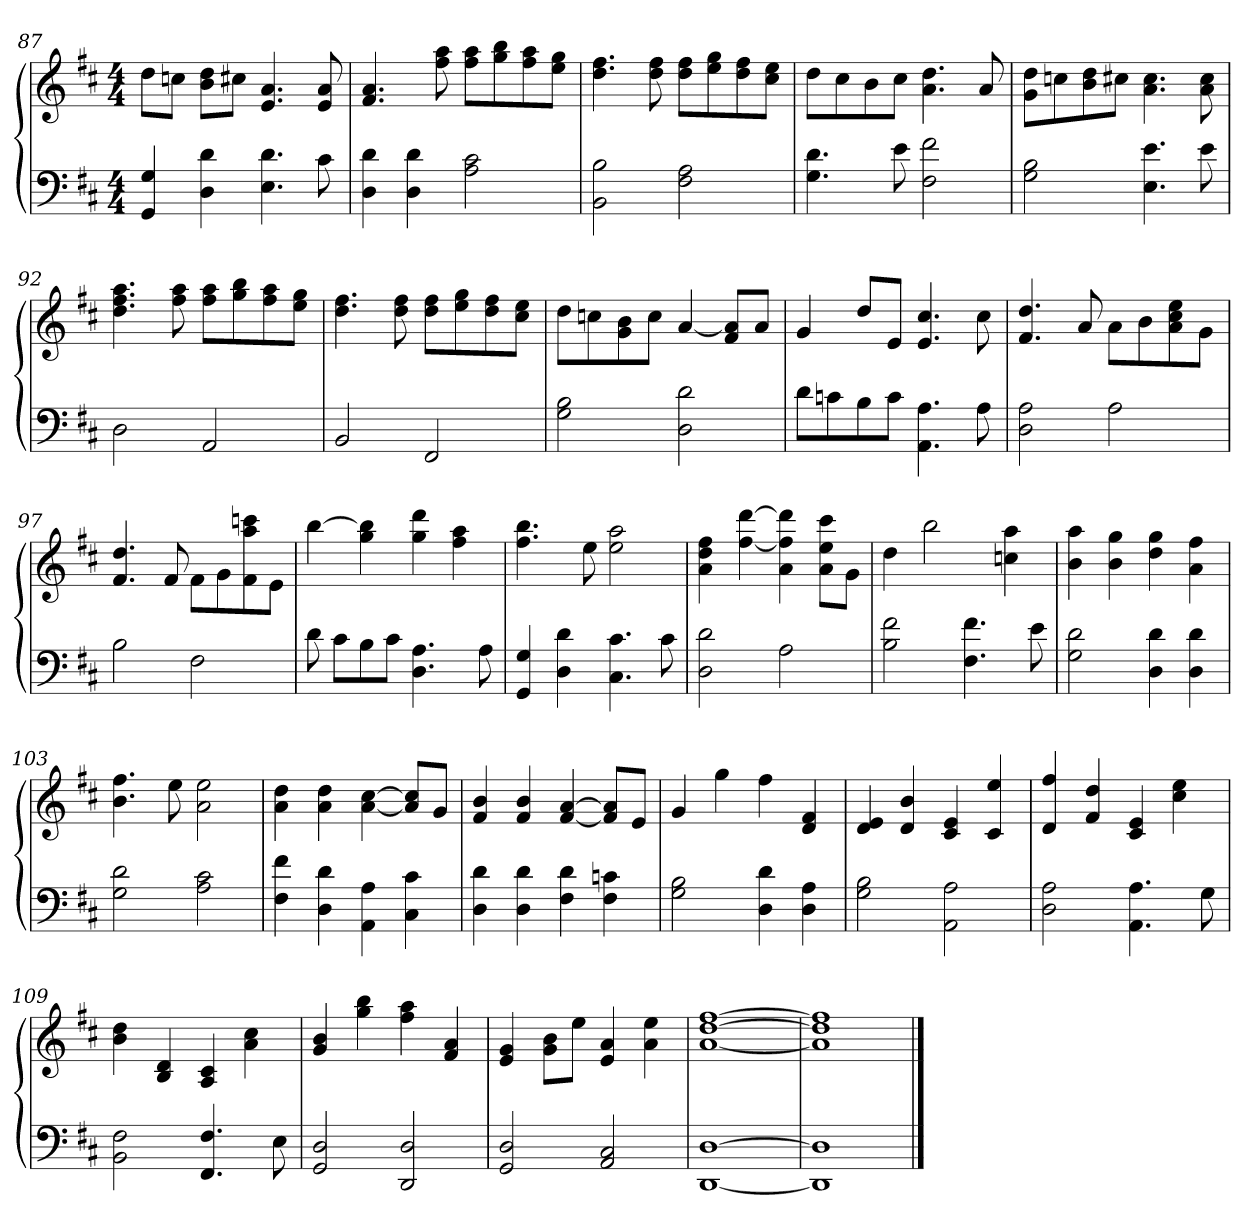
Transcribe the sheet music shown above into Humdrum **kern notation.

**kern	**kern
*part1	*part1
*staff2	*staff1
!!LO:LB:g=z
*clefF4	*clefG2
*k[f#c#]	*k[f#c#]
*D:	*D:
*M4/4	*M4/4
=87	=87
4G/ 4GG/	8dd\L
.	8ccn\J
4D\ 4d\	8b\ 8dd\L
.	8cc#\J
4.E\ 4.d\	4.a/ 4.e/
8c#\	8a/ 8e/
=88	=88
4D\ 4d\	4.a/ 4.f#/
4D\ 4d\	.
.	8aa\ 8ff#\
2c#\ 2A\	8aa\ 8ff#\L
.	8gg\ 8bb\
.	8aa\ 8ff#\
.	8ee\ 8gg\J
=89	=89
2BB\ 2B\	4.dd\ 4.ff#\
.	8dd\ 8ff#\
2A\ 2F#\	8dd\ 8ff#\L
.	8gg\ 8ee\
.	8ff#\ 8dd\
.	8cc#\ 8ee\J
!!LO:PB:g=z
=90	=90
4.d\ 4.G\	8dd\L
.	8cc#\
.	8b\
8e\	8cc#\J
2f#\ 2F#\	4.dd\ 4.a\
.	8a/
=91	=91
2B\ 2G\	8g\ 8dd\L
.	8ccn\
.	8dd\ 8b\
.	8cc#\J
4.e\ 4.E\	4.cc#\ 4.a\
8e\	8cc#\ 8a\
=92	=92
2D\	4.dd\ 4.ff#\ 4.aa\
.	8ff#\ 8aa\
2AA/	8aa\ 8ff#\L
.	8bb\ 8gg\
.	8ff#\ 8aa\
.	8ee\ 8gg\J
=93	=93
2BB/	4.dd\ 4.ff#\
.	8dd\ 8ff#\
2FF#/	8dd\ 8ff#\L
.	8ee\ 8gg\
.	8dd\ 8ff#\
.	8cc#\ 8ee\J
!!LO:LB:g=z
=94	=94
2B\ 2G\	8dd\L
.	8ccn\
.	8g\ 8b\
.	8cc\J
2d\ 2D\	[4a/
.	8f#/ 8a]/L
.	8a/J
=95	=95
8d\L	4g/
8cn\	.
8B\	8dd/L
8c\J	8e/J
4.A\ 4.AA\	4.e/ 4.cc#/
8A\	8cc#\
=96	=96
2A\ 2D\	4.f#/ 4.dd/
.	8a/
2A\	8a\L
.	8b\
.	8cc#\ 8a\ 8ee\
.	8g\J
=97	=97
2B\	4.f#/ 4.dd/
.	8f#/
2F#\	8f#\L
.	8g\
.	8cccn\ 8f#\ 8aa\
.	8e\J
=98	=98
8d\	[4bb\
8c#\L	.
8B\	4gg\ 4bb]\
8c#\J	.
4.A\ 4.D\	4gg\ 4ddd\
.	4aa\ 4ff#\
8A\	.
!!LO:LB:g=z
=99	=99
4GG/ 4G/	4.ff#\ 4.bb\
4d\ 4D\	.
.	8ee\
4.C#\ 4.c#\	2aa\ 2ee\
8c#\	.
=100	=100
2d\ 2D\	4a\ 4dd\ 4ff#\
.	[4ff#\ [4ddd\
2A\	4ff#]\ 4a\ 4ddd]\
.	8a\ 8ee\ 8ccc#\L
.	8g\J
=101	=101
2B\ 2f#\	4dd\
.	2bb\
4.f#\ 4.F#\	.
.	4aa\ 4ccn\
8e\	.
=102	=102
2d\ 2G\	4b\ 4aa\
.	4b\ 4gg\
4d\ 4D\	4dd\ 4gg\
4d\ 4D\	4ff#\ 4a\
=103	=103
2d\ 2G\	4.b\ 4.ff#\
.	8ee\
2c#\ 2A\	2a\ 2ee\
!!LO:LB:g=z
=104	=104
4f#\ 4F#\	4dd\ 4a\
4d\ 4D\	4a\ 4dd\
4A\ 4AA\	[4a\ [4cc#\
4C#\ 4c#\	8cc#]/ 8a]/L
.	8g/J
=105	=105
4d\ 4D\	4f#/ 4b/
4d\ 4D\	4f#/ 4b/
4d\ 4F#\	[4f#/ [4a/
4F#\ 4cn\	8a]/ 8f#]/L
.	8e/J
=106	=106
2G\ 2B\	4g/
.	4gg\
4d\ 4D\	4ff#\
4A\ 4D\	4d/ 4f#/
=107	=107
2B\ 2G\	4d/ 4e/
.	4d/ 4b/
2AA\ 2A\	4c#/ 4e/
.	4ee/ 4c#/
=108	=108
2A\ 2D\	4d/ 4ff#/
.	4f#/ 4dd/
4.A\ 4.AA\	4c#/ 4e/
.	4ee\ 4cc#\
8G\	.
!!LO:LB:g=z
=109	=109
2F#\ 2BB\	4dd\ 4b\
.	4d/ 4B/
4.F#/ 4.FF#/	4A/ 4c#/
.	4cc#\ 4a\
8E\	.
=110	=110
2GG/ 2D/	4g/ 4b/
.	4gg\ 4bb\
2DD/ 2D/	4ff#\ 4aa\
.	4a/ 4f#/
=111	=111
2GG/ 2D/	4e/ 4g/
.	8b\ 8g\L
.	8ee\J
2AA/ 2C#/	4a/ 4e/
.	4ee\ 4a\
=112	=112
[1D [1DD	[1a [1dd [1ff#
=113	=113
1D] 1DD]	1a] 1dd] 1ff#]
==	==
*-	*-
